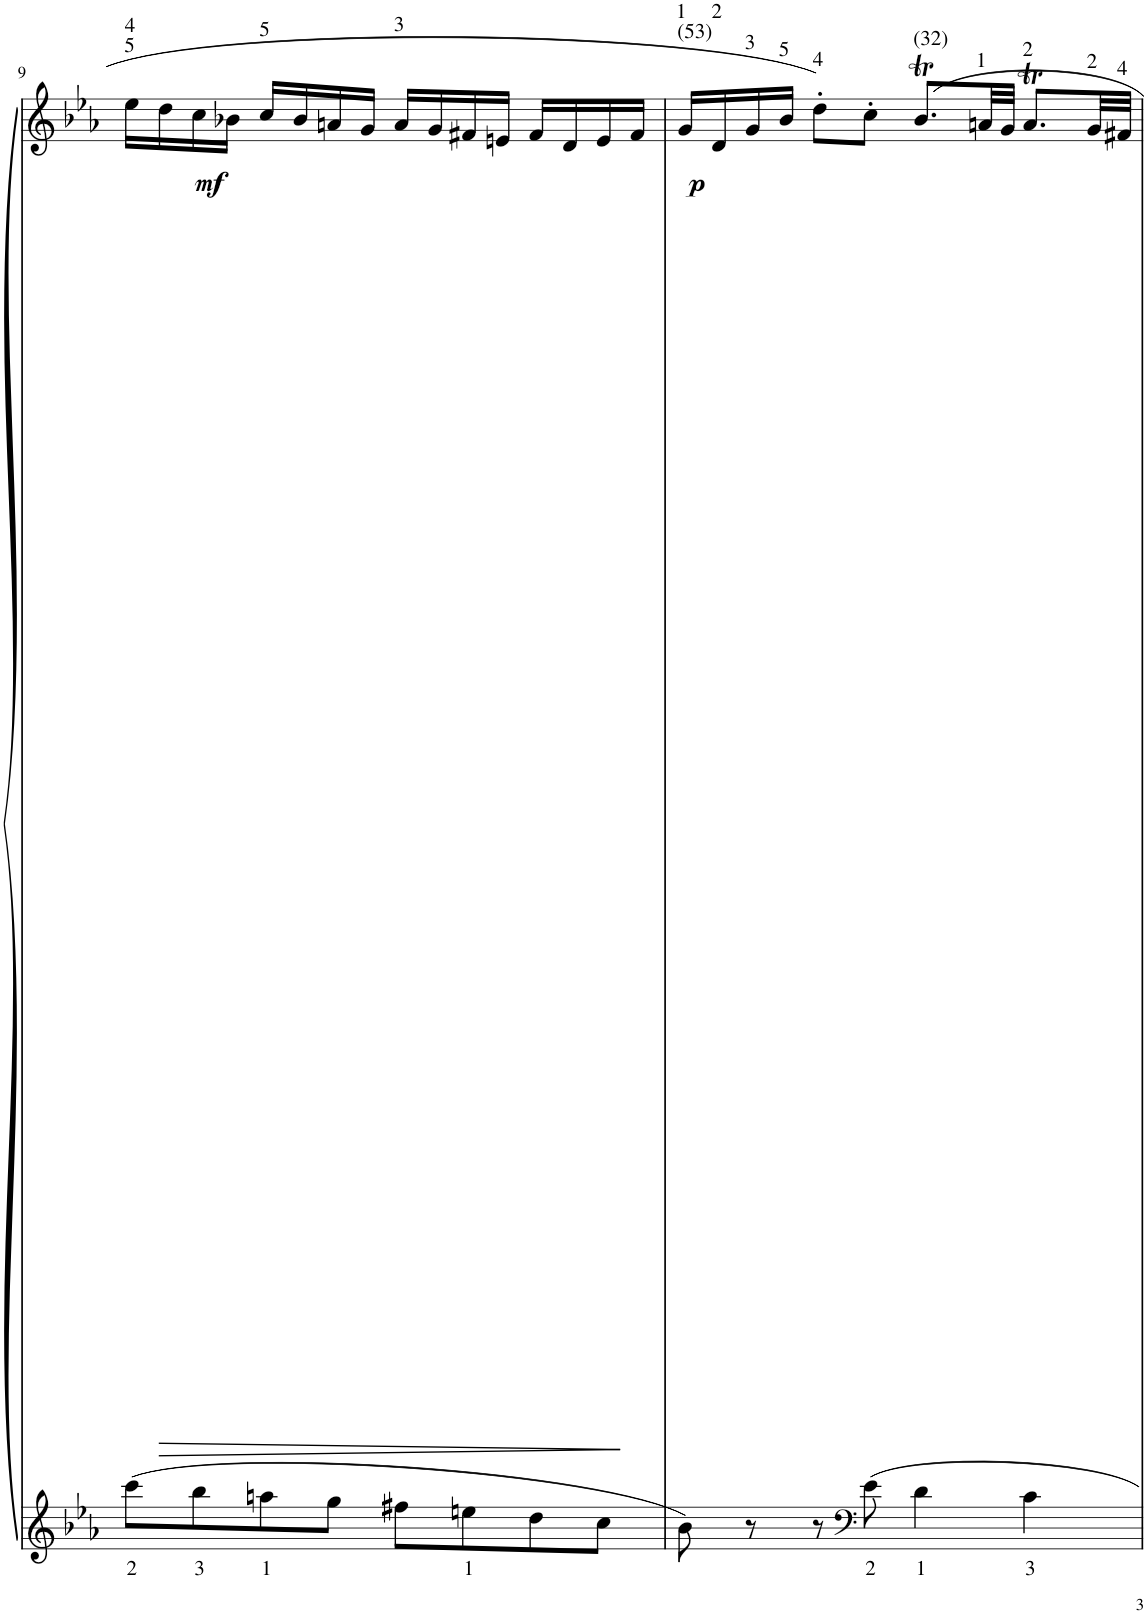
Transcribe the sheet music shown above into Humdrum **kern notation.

**kern	**text	**kern	**dynam
*part1	*part1	*part1	*part1
*staff2	*staff2	*staff1	*staff1/2
*I"Piano	*	*	*
*I'Pno	*	*	*
!!LO:PB:g=z
*clefG2	*	*clefG2	*
*k[b-e-a-]	*	*k[b-e-a-]	*
*M4/4	*	*M4/4	*
*met(c)	*	*met(c)	*
=9	=9	=9	=9
!	!	!LO:TX:a:t=5	!
!	!	!LO:TX:a:t=4	!
!	!LO:LY:b	!	!LO:DY:b
8ccc\L	2	16ee-\LL	mf
!	!	!	!LO:HP:b
.	.	16dd\	>
!	!LO:LY:b	!	!
8bb-\	3	16cc\	.
.	.	16b-X\JJ	.
!	!	!LO:TX:a:t=5	!
!	!LO:LY:b	!	!
8aan\	1	16cc/LL	.
.	.	16b-/	.
8gg\J	.	16an/	.
.	.	16g/JJ	.
!	!	!LO:TX:a:t=3	!
8ff#X\L	.	16a/LL	.
.	.	16g/	.
!	!LO:LY:b	!	!
8een\	1	16f#X/	.
.	.	16en/JJ	.
8dd\	.	16f#/LL	.
.	.	16d/	.
8cc\J	.	16e/	.
.	.	16f#/JJ	]
=10	=10	=10	=10
!	!	!LO:TX:a:t=(53)	!
!	!	!LO:TX:a:t=1	!
!	!	!	!LO:DY:b
8b-\	.	16g/LL	p
!	!	!LO:TX:a:t=2	!
.	.	16d/	.
!	!	!LO:TX:a:t=3	!
8r	.	16g/	.
!	!	!LO:TX:a:t=5	!
.	.	16b-/JJ	.
!	!	!LO:TX:a:t=4	!
8r	.	8dd'\L	.
*clefF4	*	*	*
!	!LO:LY:b	!	!
8e-\	2	8cc'\J	.
!	!	!LO:TX:a:t=(32)	!
!	!LO:LY:b	!	!
4d\	1	8.b-T/L	.
!	!	!LO:TX:a:t=1	!
.	.	32an/LL	.
.	.	32g/JJJ	.
!	!	!LO:TX:a:t=2	!
!	!LO:LY:b	!	!
4c\	3	8.at/L	.
!	!	!LO:TX:a:t=2	!
.	.	32g/LL	.
!	!	!LO:TX:a:t=4	!
.	.	32f#X/JJJ	.
=	=	=	=
*-	*-	*-	*-
